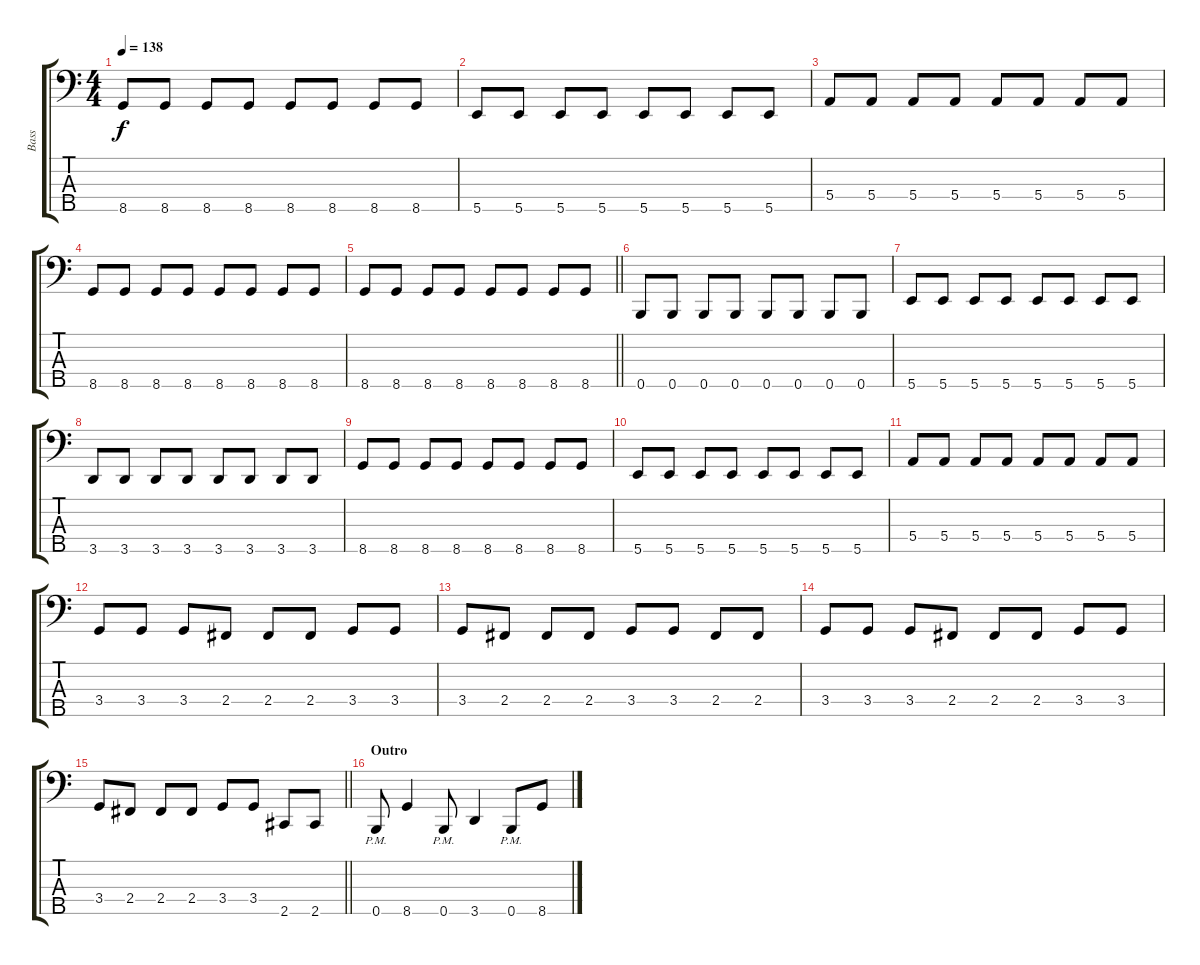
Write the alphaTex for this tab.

\track ("Bass" "Bass") {instrument electricbassfinger}
\staff {score tabs}
\tuning (G2 D2 A1 E1 B0) {hide}
\ts (4 4)
\tempo 138
\clef f4
\ks c
8.5.8{dy f} 8.5.8 8.5.8 8.5.8 8.5.8 8.5.8 8.5.8 8.5.8 |
5.5.8 5.5.8 5.5.8 5.5.8 5.5.8 5.5.8 5.5.8 5.5.8 |
5.4.8 5.4.8 5.4.8 5.4.8 5.4.8 5.4.8 5.4.8 5.4.8 |
8.5.8 8.5.8 8.5.8 8.5.8 8.5.8 8.5.8 8.5.8 8.5.8 |
\barLineRight lightlight
8.5.8 8.5.8 8.5.8 8.5.8 8.5.8 8.5.8 8.5.8 8.5.8 |
\section ("" "")
0.5.8 0.5.8 0.5.8 0.5.8 0.5.8 0.5.8 0.5.8 0.5.8 |
5.5.8 5.5.8 5.5.8 5.5.8 5.5.8 5.5.8 5.5.8 5.5.8 |
3.5.8 3.5.8 3.5.8 3.5.8 3.5.8 3.5.8 3.5.8 3.5.8 |
8.5.8 8.5.8 8.5.8 8.5.8 8.5.8 8.5.8 8.5.8 8.5.8 |
5.5.8 5.5.8 5.5.8 5.5.8 5.5.8 5.5.8 5.5.8 5.5.8 |
5.4.8 5.4.8 5.4.8 5.4.8 5.4.8 5.4.8 5.4.8 5.4.8 |
3.4.8 3.4.8 3.4.8 2.4.8 2.4.8 2.4.8 3.4.8 3.4.8 |
3.4.8 2.4.8 2.4.8 2.4.8 3.4.8 3.4.8 2.4.8 2.4.8 |
3.4.8 3.4.8 3.4.8 2.4.8 2.4.8 2.4.8 3.4.8 3.4.8 |
\barLineRight lightlight
3.4.8 2.4.8 2.4.8 2.4.8 3.4.8 3.4.8 2.5.8 2.5.8 |
\section ("" "Outro")
0.5{pm}.8 8.5.4 0.5{pm}.8 3.5.4 0.5{pm}.8 8.5.8
